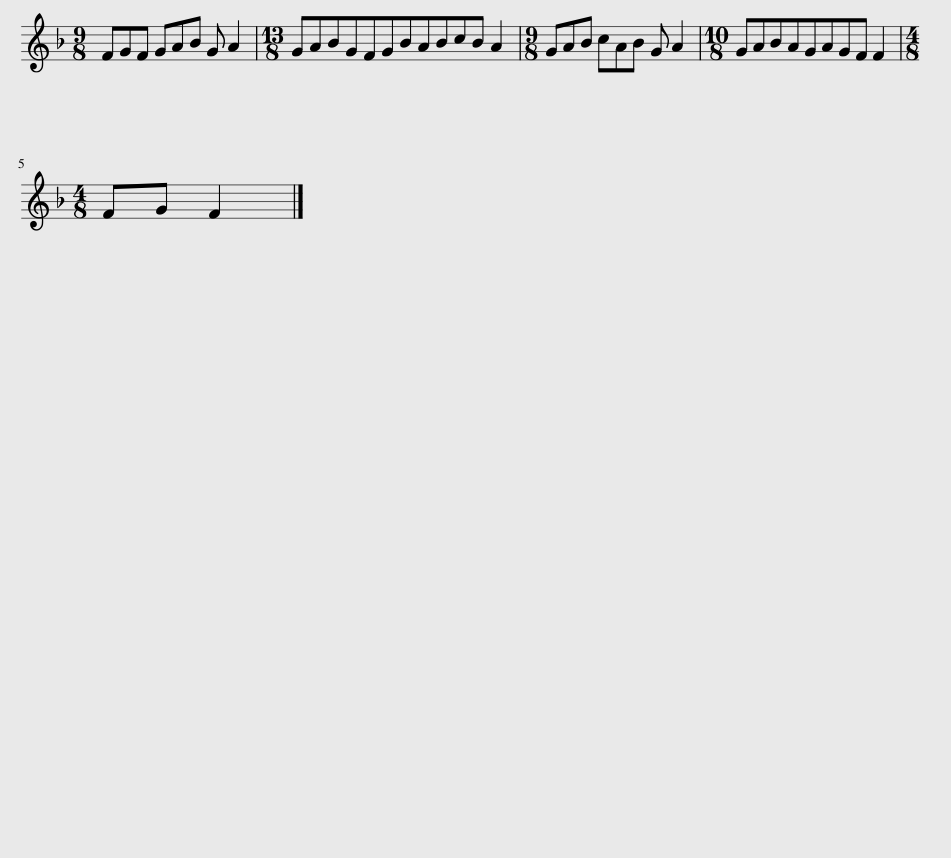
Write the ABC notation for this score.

X:1
L:1/8
M:9/8
I:linebreak $
K:F
V:1 treble
V:1
 FGF GAB G A2 |[M:13/8] GABGFGBABcB A2 |[M:9/8] GAB cAB G A2 |[M:10/8] GABAGAGF F2 |$[M:4/8] FG F2 |] %5
